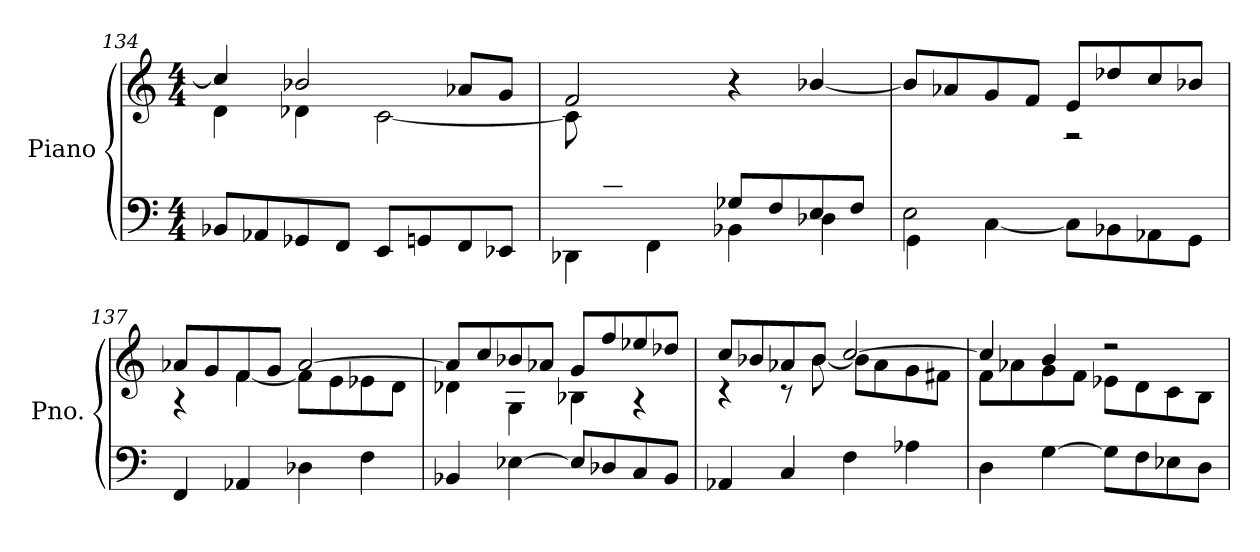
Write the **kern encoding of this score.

**kern	**kern
*part1	*part1
*staff2	*staff1
*I"Piano	*
*I'Pno.	*
*clefF4	*clefG2
*k[]	*k[]
*M4/4	*M4/4
=134	=134
*	*^
8BB-X/L	4cc/]	4d\
8AA-X/	.	.
8GG-X/	2b-X/	4d-X\
8FF/J	.	.
8EE/L	.	[2c\
8GGn/	.	.
8FF/	8a-X/L	.
8EE-X/J	8g/J	.
=135	=135	=135
*^	*	*
8ryy	4DD-X\	2f/	8c\L]
8c/	.	.	2..ryy
8B-X/	4FF\	.	.
8A-X/J	.	.	.
8G-X/L	4BB-X\	4r	.
8F/	.	.	.
8E/	4D-X\	[4b-X/	.
8F/J	.	.	.
=136	=136	=136	=136
2E\	4GG\	8b-/L]	2ryy
.	.	8a-X/	.
.	[4C\	8g/	.
.	.	8f/J	.
2ryy	8C\L]	8e/L	2r
.	8BB-X\	8dd-X/	.
.	8AA-X\	8cc/	.
.	8GG\J	8b-X/J	.
*v	*v	*	*
=137	=137	=137
4FF/	8a-X/L	4r
.	8g/	.
4AA-X/	8f/	[4f\
.	8g/J	.
4D-X\	[2a-/	8f\L]
.	.	8e\
4F\	.	8e-X\
.	.	8d\J
=138	=138	=138
4BB-X/	8a-/L]	4d-X\
.	8cc/	.
[4E-X\	8b-X/	4G\
.	8a-X/J	.
8E-/L]	8g/L	4B-X\
8D-X/	8ff/	.
8C/	8ee-X/	4r
8BB-/J	8dd-X/J	.
=139	=139	=139
4AA-X/	8cc/L	4r
.	8b-X/	.
4C/	8a-X/	8r
.	8b-/J	[8b-\
4F\	[2cc/	8b-\L]
.	.	8a-\
4A-X\	.	8g\
.	.	8f#X\J
=140	=140	=140
4D\	4cc/]	8f\L
.	.	8a-X\
[4G\	4b/	8g\
.	.	8f\J
8G\L]	2r	8e-X\L
8F\	.	8d\
8E-X\	.	8c\
8D\J	.	8B\J
*	*v	*v
=	=
*-	*-
